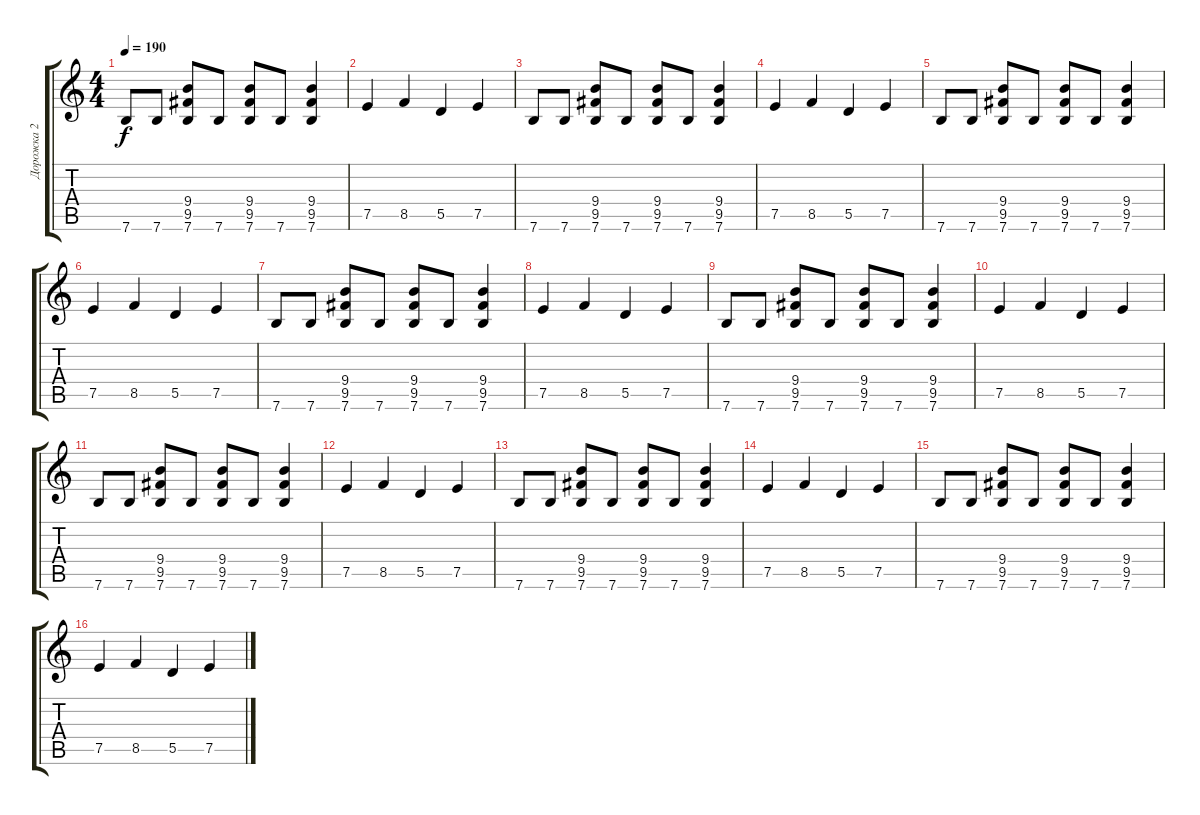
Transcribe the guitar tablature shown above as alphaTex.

\track ("Дорожка 2" "Дорожка 2") {instrument overdrivenguitar}
\staff {score tabs}
\tuning (E4 B3 G3 D3 A2 E2) {hide}
\ts (4 4)
\tempo 190
\clef g2
\ks c
7.6.8{dy f} 7.6.8 (9.4 9.5 7.6).8 7.6.8 (9.4 9.5 7.6).8 7.6.8 (9.4 9.5 7.6).4 |
7.5.4 8.5.4 5.5.4 7.5.4 |
7.6.8 7.6.8 (9.4 9.5 7.6).8 7.6.8 (9.4 9.5 7.6).8 7.6.8 (9.4 9.5 7.6).4 |
7.5.4 8.5.4 5.5.4 7.5.4 |
7.6.8 7.6.8 (9.4 9.5 7.6).8 7.6.8 (9.4 9.5 7.6).8 7.6.8 (9.4 9.5 7.6).4 |
7.5.4 8.5.4 5.5.4 7.5.4 |
7.6.8 7.6.8 (9.4 9.5 7.6).8 7.6.8 (9.4 9.5 7.6).8 7.6.8 (9.4 9.5 7.6).4 |
7.5.4 8.5.4 5.5.4 7.5.4 |
7.6.8 7.6.8 (9.4 9.5 7.6).8 7.6.8 (9.4 9.5 7.6).8 7.6.8 (9.4 9.5 7.6).4 |
7.5.4 8.5.4 5.5.4 7.5.4 |
7.6.8 7.6.8 (9.4 9.5 7.6).8 7.6.8 (9.4 9.5 7.6).8 7.6.8 (9.4 9.5 7.6).4 |
7.5.4 8.5.4 5.5.4 7.5.4 |
7.6.8 7.6.8 (9.4 9.5 7.6).8 7.6.8 (9.4 9.5 7.6).8 7.6.8 (9.4 9.5 7.6).4 |
7.5.4 8.5.4 5.5.4 7.5.4 |
7.6.8 7.6.8 (9.4 9.5 7.6).8 7.6.8 (9.4 9.5 7.6).8 7.6.8 (9.4 9.5 7.6).4 |
7.5.4 8.5.4 5.5.4 7.5.4
